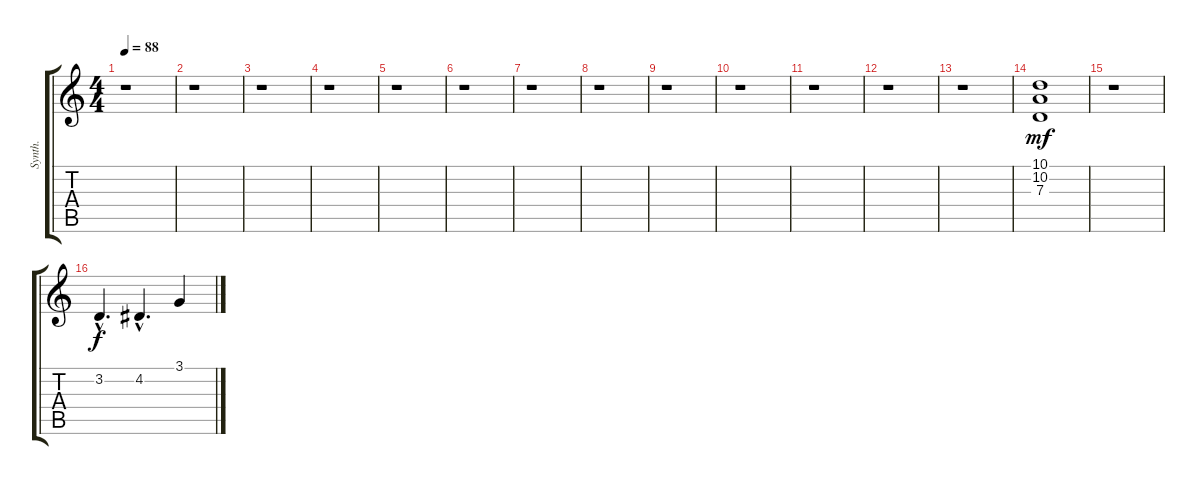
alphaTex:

\track ("Synth." "Synth.") {instrument sitar}
\staff {score tabs}
\tuning (E4 B3 G3 D3 A2 E2) {hide}
\ts (4 4)
\tempo 88
\clef g2
\ks c
r.1{dy mf instrument sitar} |
r.1 |
r.1 |
r.1 |
r.1 |
r.1 |
r.1 |
r.1 |
r.1 |
r.1 |
r.1 |
r.1 |
r.1 |
(10.1 10.2 7.3).1 |
r.1 |
3.2{hac}.4{d dy f} 4.2{hac}.4{d} 3.1.4
